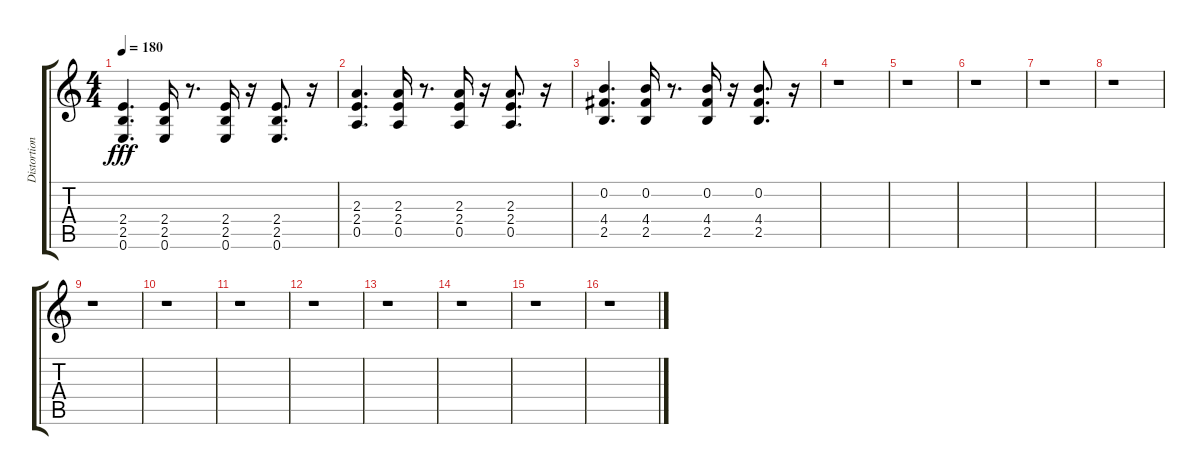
\track ("Distortion" "Distortion") {instrument distortionguitar}
\staff {score tabs}
\tuning (E4 B3 G3 D3 A2 E2) {hide}
\ts (4 4)
\tempo 180
\clef g2
\ks c
(2.4 2.5 0.6).4{d dy fff} (2.4 2.5 0.6).16 r.8{d} (2.4 2.5 0.6).16 r.16 (2.4 2.5 0.6).8{d} r.16 |
(2.3 2.4 0.5).4{d} (2.3 2.4 0.5).16 r.8{d} (2.3 2.4 0.5).16 r.16 (2.3 2.4 0.5).8{d} r.16 |
(0.2 4.4 2.5).4{d} (0.2 4.4 2.5).16 r.8{d} (0.2 4.4 2.5).16 r.16 (0.2 4.4 2.5).8{d} r.16 |
r.1 |
r.1 |
r.1 |
r.1 |
r.1 |
r.1 |
r.1 |
r.1 |
r.1 |
r.1 |
r.1 |
r.1 |
r.1
